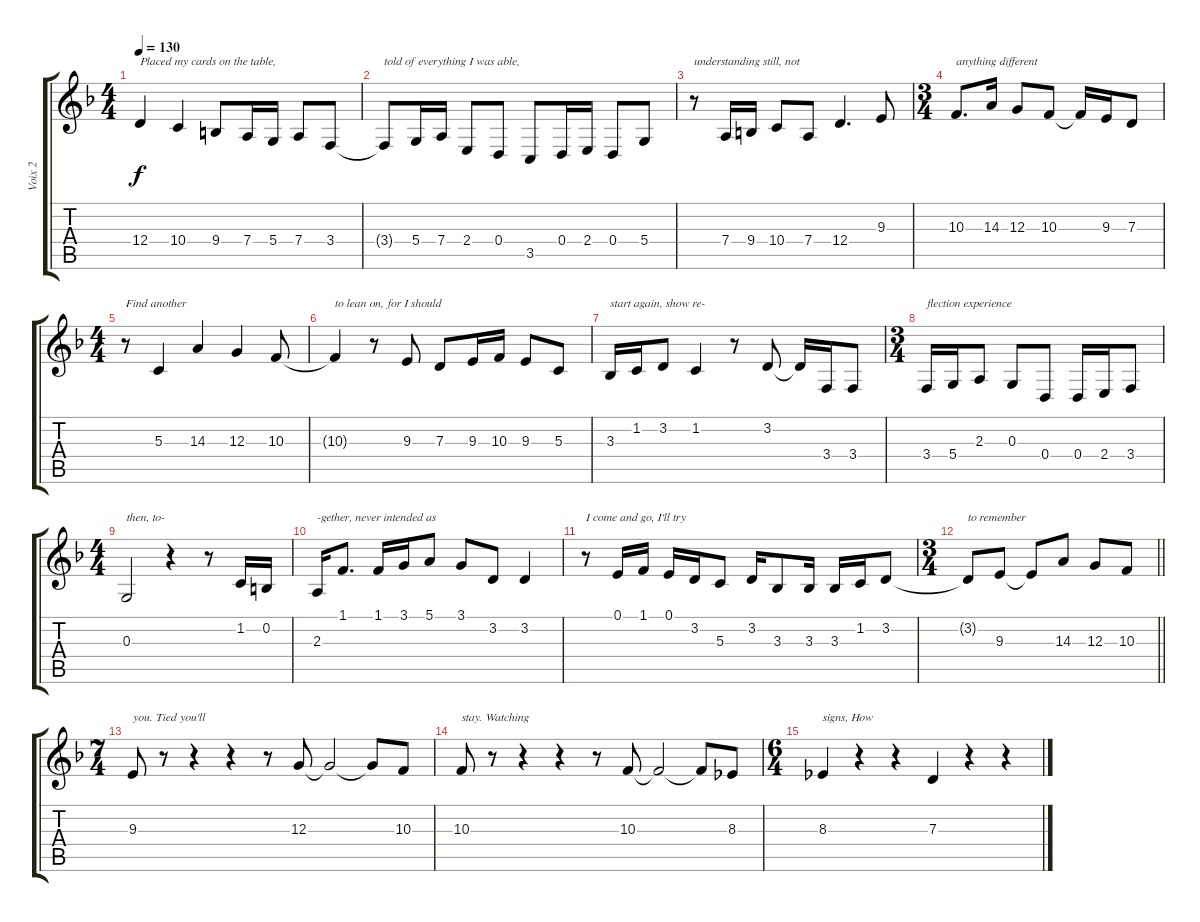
\track ("Voix 2" "Voix 2") {instrument lead2sawtooth}
\staff {score tabs}
\tuning (E4 B3 G3 D3 A2 E2) {hide}
\ts (4 4)
\tempo 130
\clef g2
\ks dminor
12.4.4{txt "Placed my cards on the table," dy f} 10.4.4 9.4.8 7.4.16 5.4.16 7.4.8 3.4.8 |
3.4{t}.8{txt "told of everything I was able,"} 5.4.16 7.4.16 2.4.8 0.4.8 3.5.8 0.4.16 2.4.16 0.4.8 5.4.8 |
r.8{txt "understanding still, not"} 7.4.16 9.4.16 10.4.8 7.4.8 12.4.4{d} 9.3.8 |
\ts (3 4)
10.3.8{d txt "anything different"} 14.3.16 12.3.8 10.3.8 10.3{t}.16 9.3.16 7.3.8 |
\ts (4 4)
r.8{txt "Find another"} 5.3.4 14.3.4 12.3.4 10.3.8 |
10.3{t}.4{txt "to lean on, for I should"} r.8 9.3.8 7.3.8 9.3.16 10.3.16 9.3.8 5.3.8 |
3.3.16{txt "start again, show re-"} 1.2.16 3.2.8 1.2.4 r.8 3.2.8 3.2{t}.16 3.4.16 3.4.8 |
\ts (3 4)
3.4.16{txt "flection experience"} 5.4.16 2.3.8 0.3.8 0.4.8 0.4.16 2.4.16 3.4.8 |
\ts (4 4)
0.3.2{txt "then, to-"} r.4 r.8 1.2.16 0.2.16 |
2.3.16{txt "-gether, never intended as"} 1.1.8{d} 1.1.16 3.1.16 5.1.8 3.1.8 3.2.8 3.2.4 |
r.8{txt "I come and go, I'll try"} 0.1.16 1.1.16 0.1.16 3.2.16 5.3.8 3.2.16 3.3.8 3.3.16 3.3.16 1.2.16 3.2.8 |
\ts (3 4)
\barLineRight lightlight
3.2{t}.8{txt "to remember"} 9.3.8 9.3{t}.8 14.3.8 12.3.8 10.3.8 |
\ts (7 4)
9.3.8{txt "you. Tied you'll"} r.8 r.4 r.4 r.8 12.3.8 12.3{t}.2 12.3{t}.8 10.3.8 |
10.3.8{txt "stay. Watching"} r.8 r.4 r.4 r.8 10.3.8 10.3{t}.2 10.3{t}.8 8.3.8 |
\ts (6 4)
8.3.4{txt "signs, How"} r.4 r.4 7.3.4 r.4 r.4
